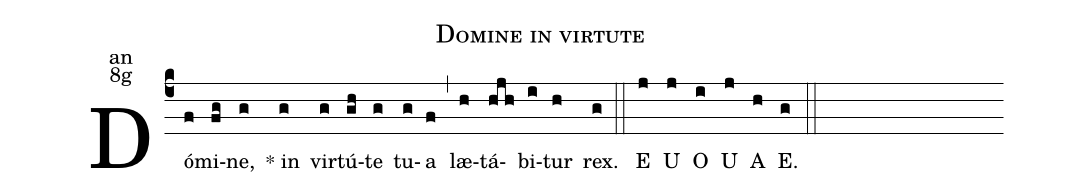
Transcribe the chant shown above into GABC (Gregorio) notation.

name:Domine in virtute;
office-part:an;
mode:8g;
%%
(c4)  Dó(f)mi(fg)ne,(g) <sp>*</sp> in(g) vir(g)tú(gh)te(g) tu(g)a(f) (,) læ(h)tá(hjh)bi(i)tur(h) rex.(g) (::)
<eu> E(j) U(j) O(i) U(j) A(h) E.(g)  </eu>(::)
